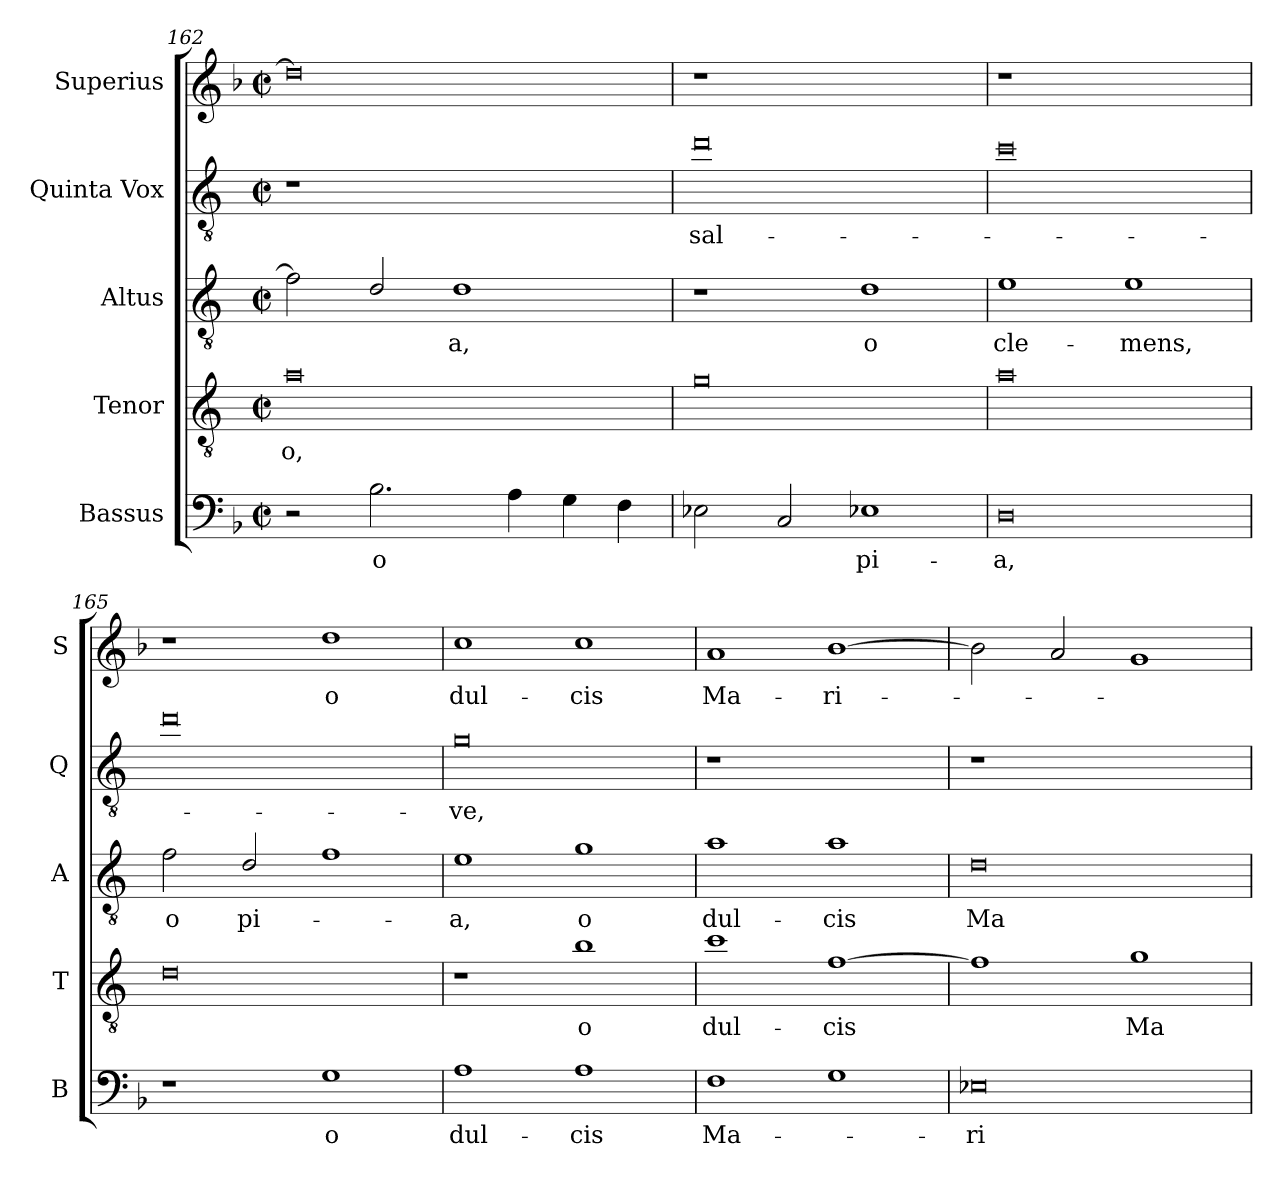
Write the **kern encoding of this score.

**kern	**text	**kern	**text	**kern	**text	**kern	**text	**kern	**text
*part5	*part5	*part4	*part4	*part3	*part3	*part2	*part2	*part1	*part1
*staff5	*staff5	*staff4	*staff4	*staff3	*staff3	*staff2	*staff2	*staff1	*staff1
*I"Bassus	*	*I"Tenor	*	*I"Altus	*	*I"Quinta Vox	*	*I"Superius	*
*I'B	*	*I'T	*	*I'A	*	*I'Q	*	*I'S	*
*clefF4	*	*clefGv2	*	*clefGv2	*	*clefGv2	*	*clefG2	*
*	*	*ITrd4c7	*	*ITrd4c7	*	*ITrd4c7	*	*	*
*k[b-]	*	*k[b-]	*	*k[b-]	*	*k[b-]	*	*k[b-]	*
*d:	*	*d:	*	*d:	*	*d:	*	*d:	*
*M2/2	*	*M2/2	*	*M2/2	*	*M2/2	*	*M2/2	*
*met(c|)	*	*met(c|)	*	*met(c|)	*	*met(c|)	*	*met(c|)	*
=162	=162	=162	=162	=162	=162	=162	=162	=162	=162
!	!	!	!LO:LY:b	!	!	!	!	!	!
2r	.	0d	o,	2B-\]	.	1r	.	0dd]	.
!	!LO:LY:b	!	!	!	!	!	!	!	!
2.B-\	o	.	.	2G/	.	.	.	.	.
!	!	!	!	!	!LO:LY:b	!	!	!	!
.	.	.	.	1G	-a,	1ryy	.	.	.
4A\	.	.	.	.	.	.	.	.	.
4G\	.	.	.	.	.	.	.	.	.
4F\	.	.	.	.	.	.	.	.	.
!!LO:PB:g=z
=163	=163	=163	=163	=163	=163	=163	=163	=163	=163
!	!	!	!	!	!	!	!LO:LY:b	!	!
2E-X\	.	0c	.	1r	.	0g	sal-	1r	.
2C/	.	.	.	.	.	.	.	.	.
!	!LO:LY:b	!	!	!	!LO:LY:b	!	!	!	!
1E-X	pi-	.	.	1G	o	.	.	1ryy	.
=164	=164	=164	=164	=164	=164	=164	=164	=164	=164
!	!LO:LY:b	!	!	!	!LO:LY:b	!	!	!	!
0D	-a,	0d	.	1A	cle-	0f	.	1r	.
!	!	!	!	!	!LO:LY:b	!	!	!	!
.	.	.	.	1A	-mens,	.	.	1ryy	.
=165	=165	=165	=165	=165	=165	=165	=165	=165	=165
!	!	!	!	!	!LO:LY:b	!	!	!	!
1r	.	0G	.	2B-\	o	0g	.	1r	.
!	!	!	!	!	!LO:LY:b	!	!	!	!
.	.	.	.	2G/	pi-	.	.	.	.
!	!LO:LY:b	!	!	!	!	!	!	!	!LO:LY:b
1G	o	.	.	1B-	.	.	.	1dd	o
=166	=166	=166	=166	=166	=166	=166	=166	=166	=166
!	!LO:LY:b	!	!	!	!LO:LY:b	!	!LO:LY:b	!	!LO:LY:b
1A	dul-	1r	.	1A	-a,	0c	-ve,	1cc	dul-
!	!LO:LY:b	!	!LO:LY:b	!	!LO:LY:b	!	!	!	!LO:LY:b
1A	-cis	1e	o	1c	o	.	.	1cc	-cis
=167	=167	=167	=167	=167	=167	=167	=167	=167	=167
!	!LO:LY:b	!	!LO:LY:b	!	!LO:LY:b	!	!	!	!LO:LY:b
1F	Ma-	1f	dul-	1d	dul-	1r	.	1a	Ma-
!	!	!	!LO:LY:b	!	!LO:LY:b	!	!	!	!LO:LY:b
1G	.	[1B-	-cis	1d	-cis	1ryy	.	[1b-	-ri-
=168	=168	=168	=168	=168	=168	=168	=168	=168	=168
!	!LO:LY:b	!	!	!	!LO:LY:b	!	!	!	!
0E-X	-ri-	1B-]	.	0G	Ma-	1r	.	2b-\]	.
.	.	.	.	.	.	.	.	2a/	.
!	!	!	!LO:LY:b	!	!	!	!	!	!
.	.	1c	Ma-	.	.	1ryy	.	1g	.
=	=	=	=	=	=	=	=	=	=
*-	*-	*-	*-	*-	*-	*-	*-	*-	*-
